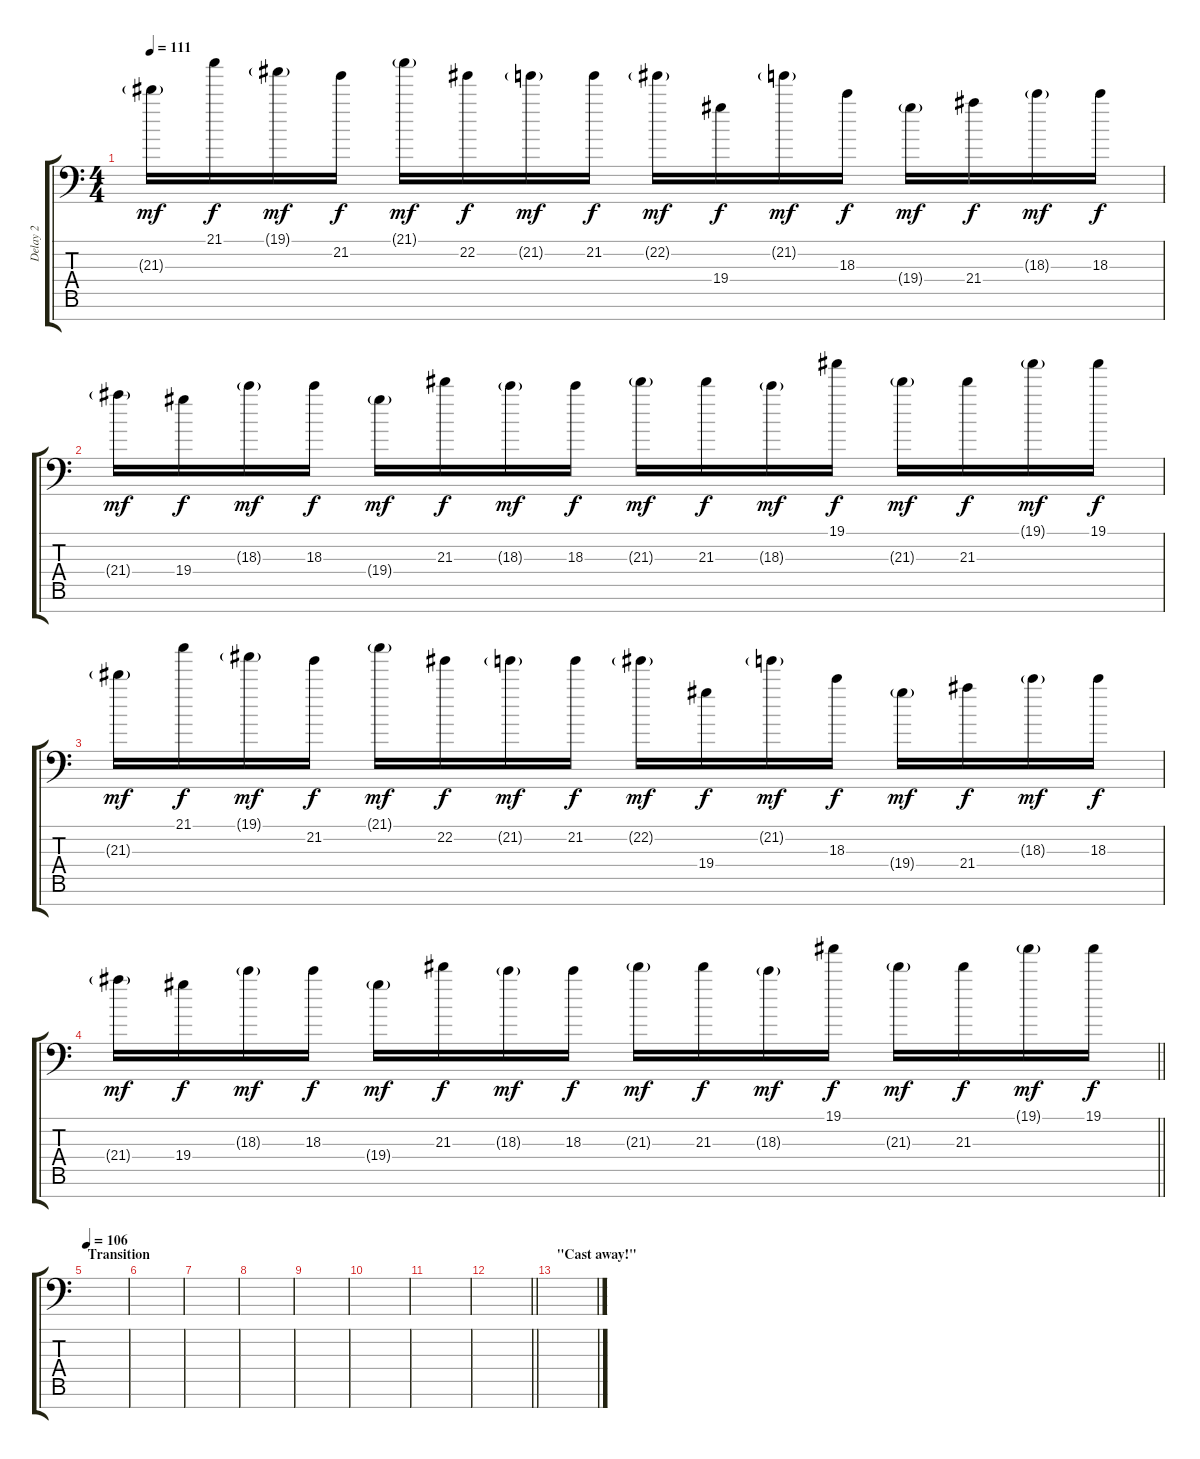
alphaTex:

\track ("Delay 2" "Delay 2") {instrument distortionguitar}
\staff {score tabs}
\tuning (Eb4 Bb3 Gb3 Db3 Ab2 Eb2 Ab1) {hide}
\ts (4 4)
\tempo 111
\clef f4
\ks c
21.3{g}.16{dy mf} 21.1.16{dy f} 19.1{g}.16{dy mf} 21.2.16{dy f} 21.1{g}.16{dy mf} 22.2.16{dy f} 21.2{g}.16{dy mf} 21.2.16{dy f} 22.2{g}.16{dy mf} 19.4.16{dy f} 21.2{g}.16{dy mf} 18.3.16{dy f} 19.4{g}.16{dy mf} 21.4.16{dy f} 18.3{g}.16{dy mf} 18.3.16{dy f} |
21.4{g}.16{dy mf} 19.4.16{dy f} 18.3{g}.16{dy mf} 18.3.16{dy f} 19.4{g}.16{dy mf} 21.3.16{dy f} 18.3{g}.16{dy mf} 18.3.16{dy f} 21.3{g}.16{dy mf} 21.3.16{dy f} 18.3{g}.16{dy mf} 19.1.16{dy f} 21.3{g}.16{dy mf} 21.3.16{dy f} 19.1{g}.16{dy mf} 19.1.16{dy f} |
21.3{g}.16{dy mf} 21.1.16{dy f} 19.1{g}.16{dy mf} 21.2.16{dy f} 21.1{g}.16{dy mf} 22.2.16{dy f} 21.2{g}.16{dy mf} 21.2.16{dy f} 22.2{g}.16{dy mf} 19.4.16{dy f} 21.2{g}.16{dy mf} 18.3.16{dy f} 19.4{g}.16{dy mf} 21.4.16{dy f} 18.3{g}.16{dy mf} 18.3.16{dy f} |
\barLineRight lightlight
21.4{g}.16{dy mf} 19.4.16{dy f} 18.3{g}.16{dy mf} 18.3.16{dy f} 19.4{g}.16{dy mf} 21.3.16{dy f} 18.3{g}.16{dy mf} 18.3.16{dy f} 21.3{g}.16{dy mf} 21.3.16{dy f} 18.3{g}.16{dy mf} 19.1.16{dy f} 21.3{g}.16{dy mf} 21.3.16{dy f} 19.1{g}.16{dy mf} 19.1.16{dy f} |
\section ("" "Transition")
\tempo 106
|
|
|
|
|
|
|
\barLineRight lightlight
|
\section ("" "\"Cast away!\"")
